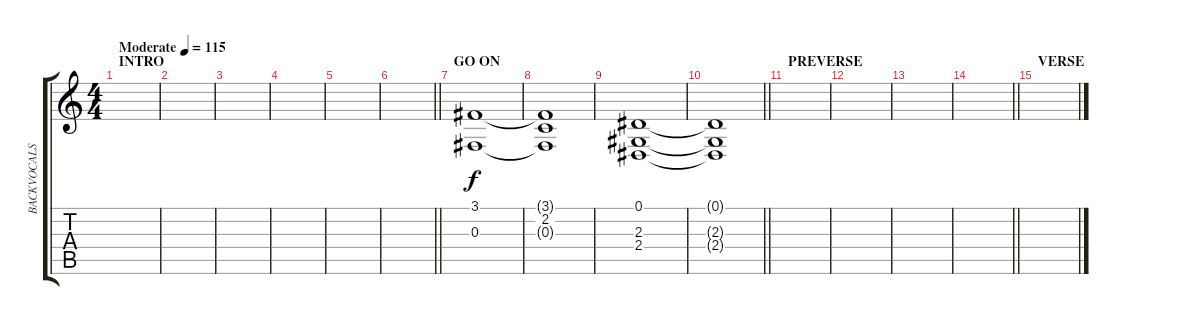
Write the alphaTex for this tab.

\track ("BACKVOCALS" "BACKVOCALS") {instrument clarinet}
\staff {score tabs}
\tuning (Eb4 Bb3 Gb3 Db3 Ab2 Eb2) {hide}
\ts (4 4)
\section ("" "INTRO")
\tempo (115 "Moderate")
\clef g2
\ks c
|
|
|
|
|
\barLineRight lightlight
|
\section ("" "GO ON")
(3.1 0.3).1 |
(3.1{t} 2.2 0.3{t}).1 |
(0.1 2.3 2.4).1 |
\barLineRight lightlight
(0.1{t} 2.3{t} 2.4{t}).1 |
\section ("" "PREVERSE")
|
|
|
\barLineRight lightlight
|
\section ("" "VERSE")
